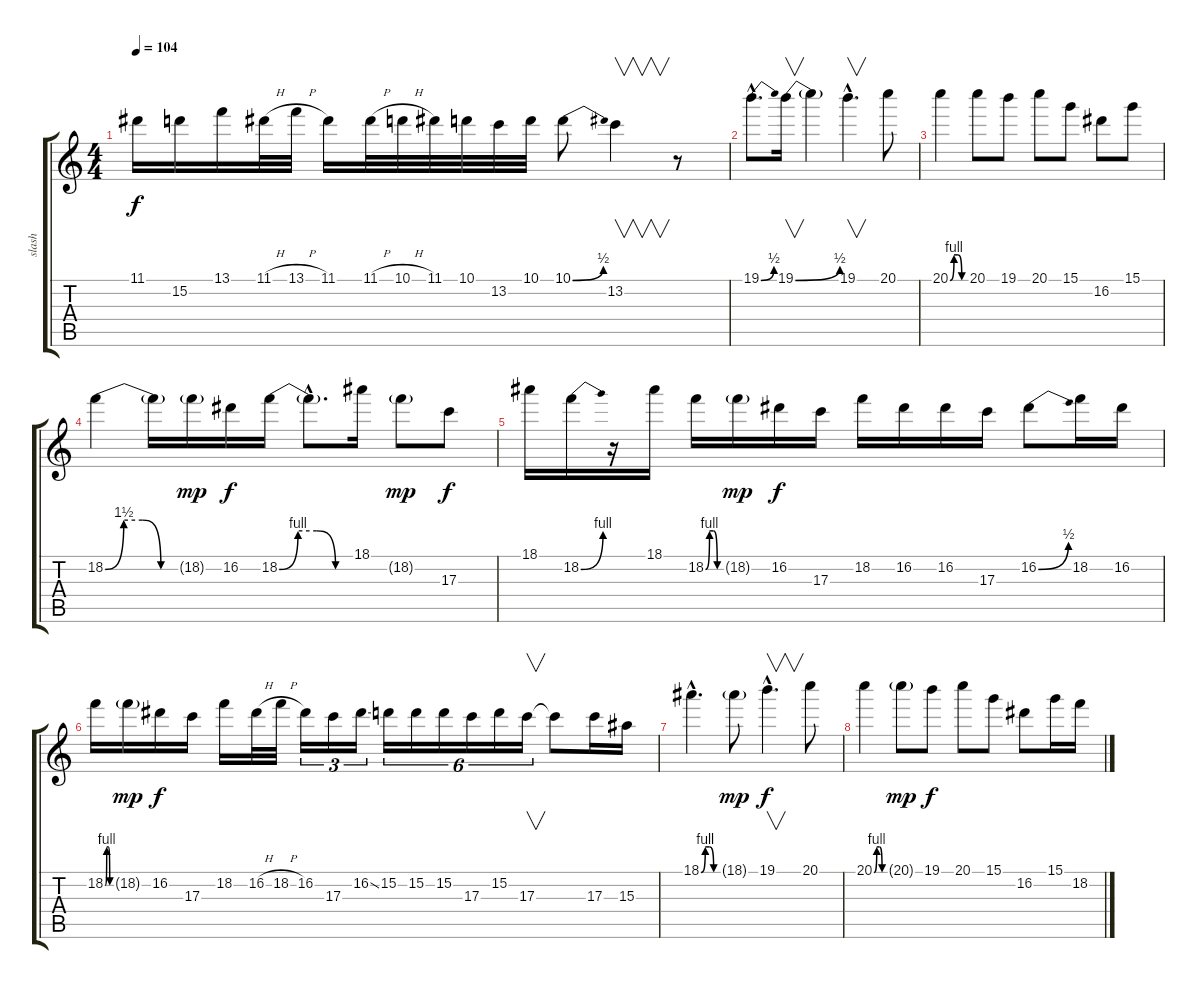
\track ("slash" "slash") {instrument distortionguitar}
\staff {score tabs}
\tuning (E4 B3 G3 D3 A2 E2) {hide}
\ts (4 4)
\tempo 104
\clef g2
\ks c
11.1.16{dy f} 15.2.16 13.1.16 11.1{h}.32 13.1{h}.32 11.1.16 11.1{h}.32 10.1{h}.32 11.1.32 10.1.32 13.2.32 10.1.32 10.1{be (bend 0 0 60 2)}.8 13.2.4{v} r.8 |
19.1{be (bend 0 0 60 2) hac}.8{d} 19.1{be (bend 0 0 60 2)}.16{v} 19.1{t}.4 19.1{hac}.4{v d} 20.1.8 |
20.1{be (custom 0 0 15 4 30 4 45 0 60 0)}.4 20.1.8 19.1.8 20.1.8 15.1.8 16.2.8 15.1.8 |
18.2{be (custom 0 0 15 6 30 6 45 0 60 0)}.4 18.2{t}.16 18.2{g}.16{dy mp} 16.2.16{dy f} 18.2{be (custom 0 0 15 4 30 4 45 0 60 0)}.16 18.2{hac t}.8{d} 18.1.16 18.2{g}.8{dy mp} 17.3.8{dy f} |
18.1.16 18.2{be (bend 0 0 60 4)}.16 r.16 18.1.16 18.2{be (custom 0 0 15 4 30 4 45 0 60 0)}.16 18.2{g}.16{dy mp} 16.2.16{dy f} 17.3.16 18.2.16 16.2.16 16.2.16 17.3.16 16.2{be (bend 0 0 60 2)}.8 18.2.16 16.2.16 |
18.2{be (custom 0 0 15 4 30 4 45 0 60 0)}.16 18.2{g}.16{dy mp} 16.2.16{dy f} 17.3.16 18.2.16 16.2{h}.32 18.2{h}.32 16.2.16{tu (3 2)} 17.3.16{tu (3 2)} 16.2{ss}.16{tu (3 2)} 15.2.16{tu (6 4)} 15.2.16{tu (6 4)} 15.2.16{tu (6 4)} 17.3.16{tu (6 4)} 15.2.16{tu (6 4)} 17.3.16{v tu (6 4)} 17.3{t}.8 17.3.16 15.3.16 |
18.1{be (custom 0 0 15 4 30 4 45 0 60 0) hac}.4{d} 18.1{g}.8{dy mp} 19.1{hac}.4{v d dy f} 20.1.8 |
20.1{be (custom 0 0 15 4 30 4 45 0 60 0)}.4 20.1{g}.8{dy mp} 19.1.8{dy f} 20.1.8 15.1.8 16.2.8 15.1.16 18.2.16
